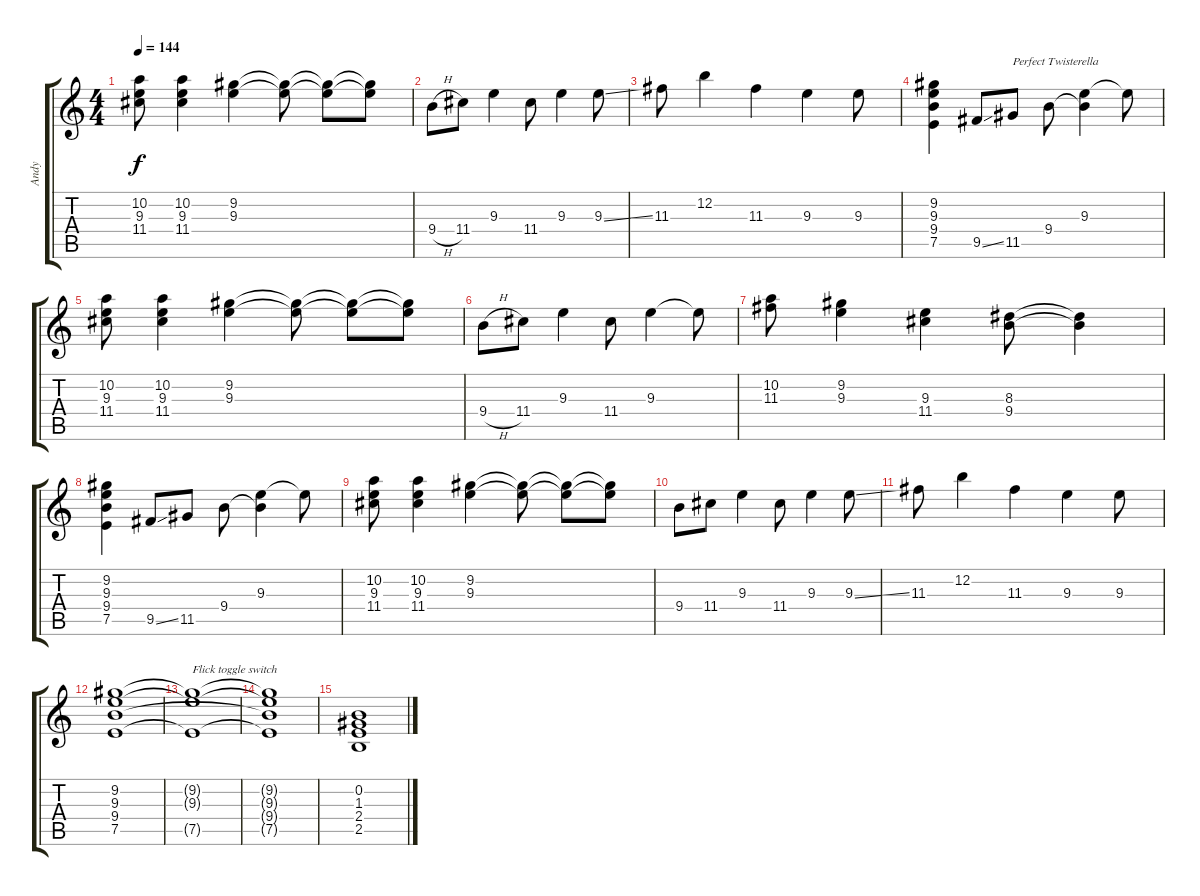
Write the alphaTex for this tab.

\track ("Andy" "Andy") {instrument overdrivenguitar}
\staff {score tabs}
\tuning (E4 B3 G3 D3 A2 E2) {hide}
\ts (4 4)
\tempo 144
\clef g2
\ks c
(10.2 9.3 11.4).8{dy f} (10.2 9.3 11.4).4 (9.2 9.3).4 (9.2{t} 9.3{t}).8 (9.2{t} 9.3{t}).8 (9.2{t} 9.3{t}).8 |
9.4{h}.8 11.4.8 9.3.4 11.4.8 9.3.4 9.3{ss}.8 |
11.3.8 12.2.4 11.3.4 9.3.4 9.3.8 |
(9.2 9.3 9.4 7.5).4 9.5{ss}.8 11.5.8{txt "Perfect Twisterella"} 9.4.8 (9.3 9.4{t}).4 9.3{t}.8 |
(10.2 9.3 11.4).8 (10.2 9.3 11.4).4 (9.2 9.3).4 (9.2{t} 9.3{t}).8 (9.2{t} 9.3{t}).8 (9.2{t} 9.3{t}).8 |
9.4{h}.8 11.4.8 9.3.4 11.4.8 9.3.4 9.3{t}.8 |
(10.2 11.3).8 (9.2 9.3).4 (9.3 11.4).4 (8.3 9.4).8 (8.3{t} 9.4{t}).4 |
(9.2 9.3 9.4 7.5).4 9.5{ss}.8 11.5.8 9.4.8 (9.3 9.4{t}).4 9.3{t}.8 |
(10.2 9.3 11.4).8 (10.2 9.3 11.4).4 (9.2 9.3).4 (9.2{t} 9.3{t}).8 (9.2{t} 9.3{t}).8 (9.2{t} 9.3{t}).8 |
9.4.8 11.4.8 9.3.4 11.4.8 9.3.4 9.3{ss}.8 |
11.3.8 12.2.4 11.3.4 9.3.4 9.3.8 |
(9.2 9.3 9.4 7.5).1 |
(9.2{t} 9.3{t} 7.5{t}).1{txt "Flick toggle switch"} |
(9.2{t} 9.3{t} 9.4{t} 7.5{t}).1 |
(0.2 1.3 2.4 2.5).1
